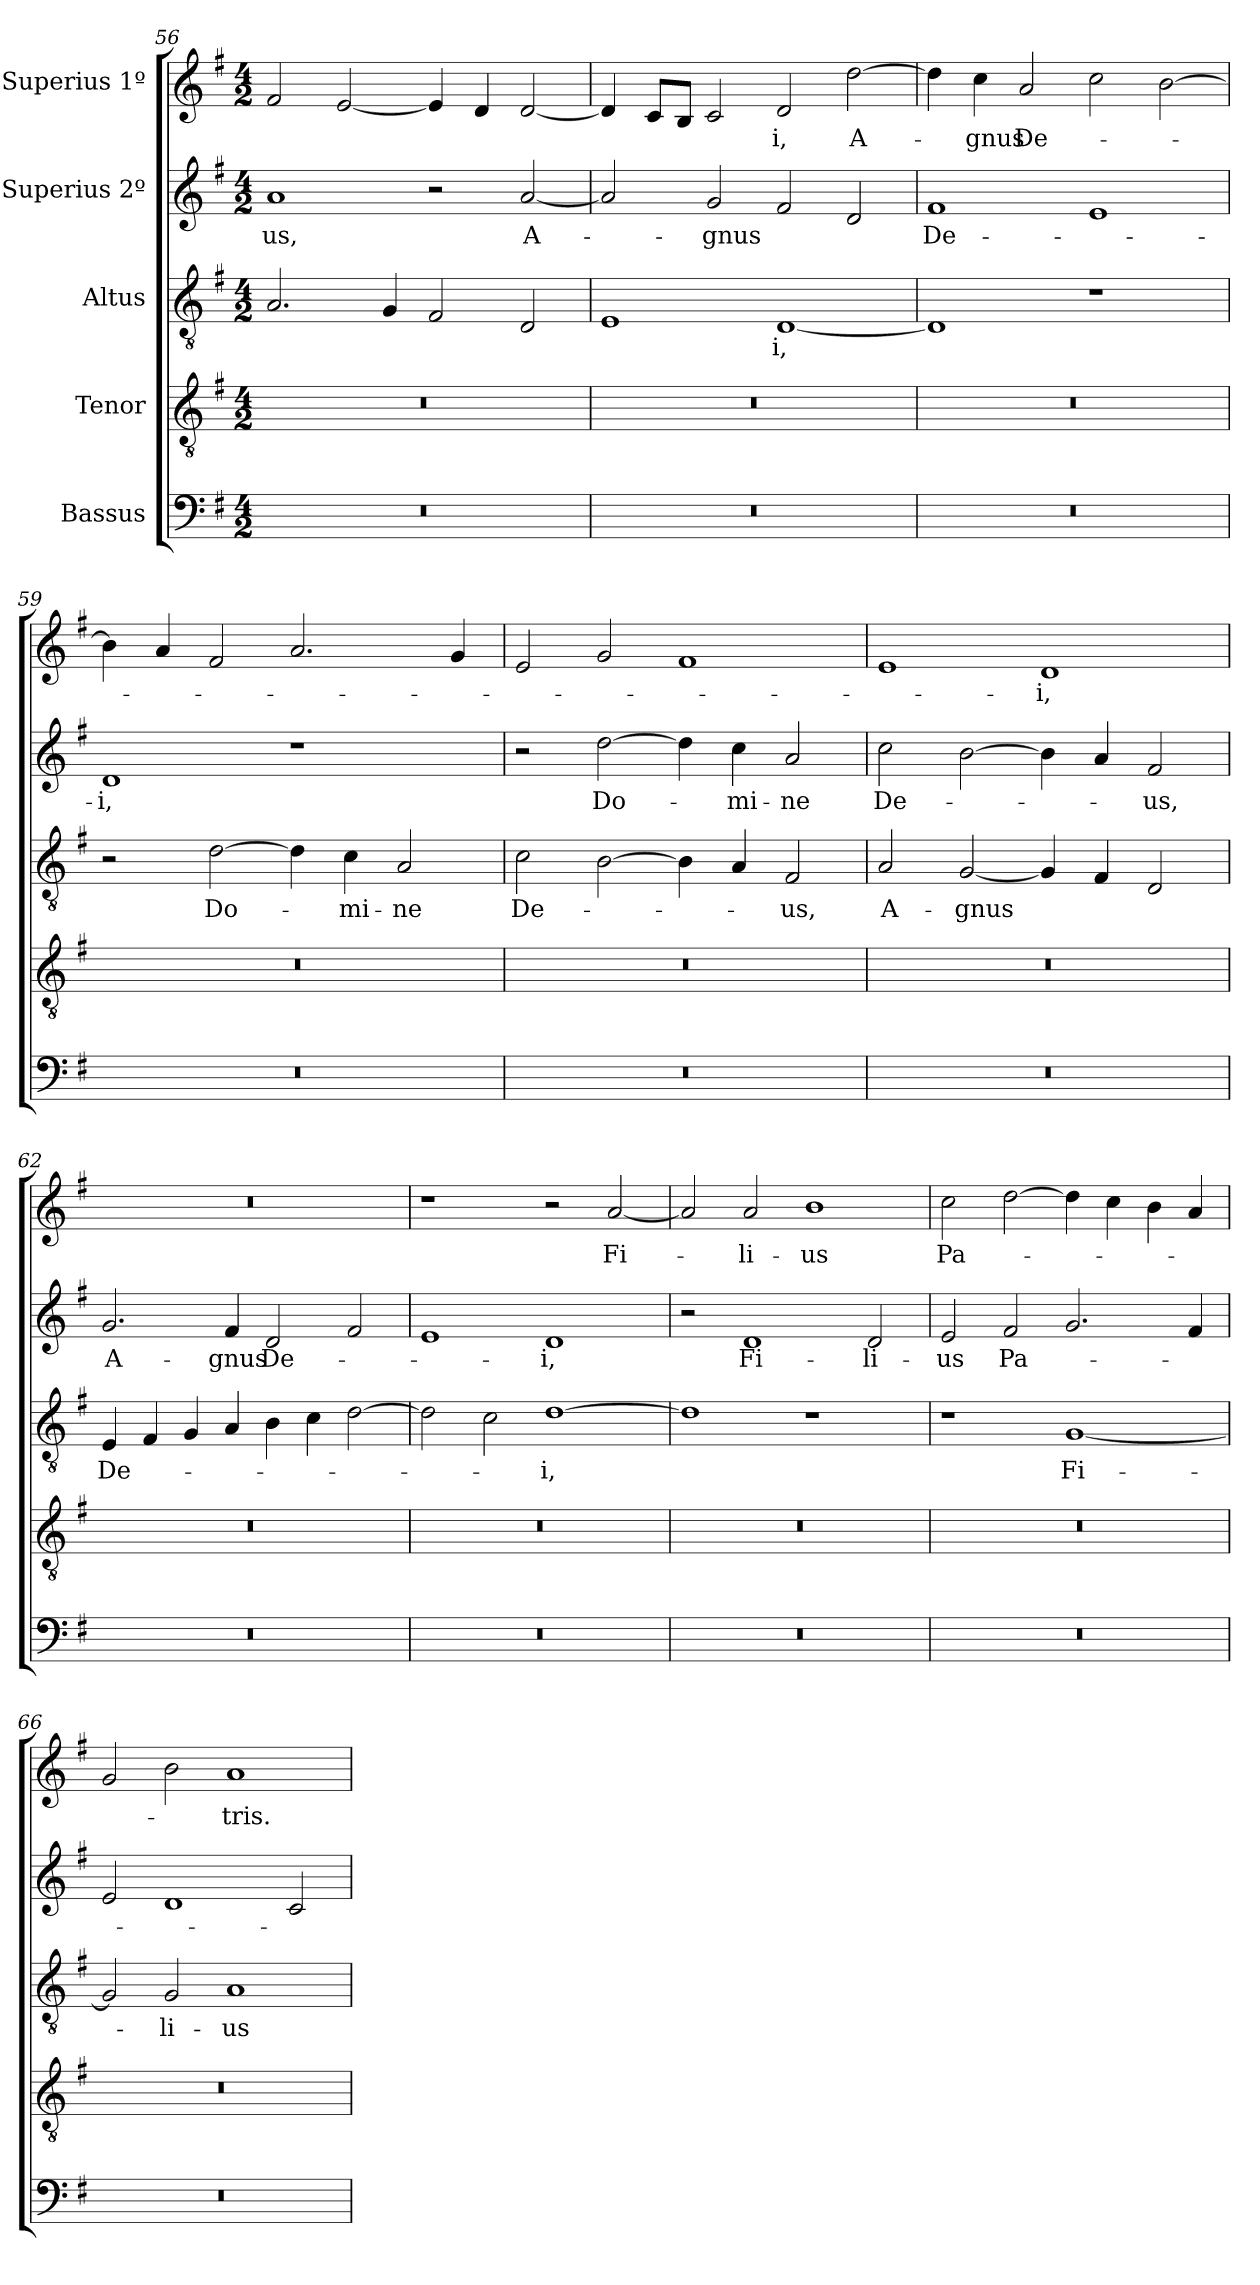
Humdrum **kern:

**kern	**kern	**kern	**text	**kern	**text	**kern	**text
*part5	*part4	*part3	*part3	*part2	*part2	*part1	*part1
*staff5	*staff4	*staff3	*staff3	*staff2	*staff2	*staff1	*staff1
*I"Bassus	*I"Tenor	*I"Altus	*	*I"Superius 2º	*	*I"Superius 1º	*
*clefF4	*clefGv2	*clefGv2	*	*clefG2	*	*clefG2	*
*k[f#]	*k[f#]	*k[f#]	*	*k[f#]	*	*k[f#]	*
*M4/2	*M4/2	*M4/2	*	*M4/2	*	*M4/2	*
=56	=56	=56	=56	=56	=56	=56	=56
0r	0r	2.A/	.	1a/	-us,	2f#/	.
.	.	.	.	.	.	[2e/	.
.	.	4G/	.	.	.	.	.
.	.	2F#/	.	2r	.	4e/]	.
.	.	.	.	.	.	4d/	.
.	.	2D/	.	[2a/	A-	[2d/	.
=57	=57	=57	=57	=57	=57	=57	=57
0r	0r	1E/	.	2a/]	.	4d/]	.
.	.	.	.	.	.	8c/L	.
.	.	.	.	.	.	8B/J	.
.	.	.	.	2g/	-gnus	2c/	.
.	.	[1D/	-i,	2f#/	.	2d/	-i,
.	.	.	.	2d/	.	[2dd\	A-
=58	=58	=58	=58	=58	=58	=58	=58
0r	0r	1D/]	.	1f#/	De-	4dd\]	.
.	.	.	.	.	.	4cc\	-gnus
.	.	.	.	.	.	2a/	De-
.	.	1r	.	1e/	.	2cc\	.
.	.	.	.	.	.	[2b\	.
=59	=59	=59	=59	=59	=59	=59	=59
0r	0r	2r	.	1d/	-i,	4b\]	.
.	.	.	.	.	.	4a/	.
.	.	[2d\	Do-	.	.	2f#/	.
.	.	4d\]	.	1r	.	2.a/	.
.	.	4c\	-mi-	.	.	.	.
.	.	2A/	-ne	.	.	.	.
.	.	.	.	.	.	4g/	.
=60	=60	=60	=60	=60	=60	=60	=60
0r	0r	2c\	De-	2r	.	2e/	.
.	.	[2B\	.	[2dd\	Do-	2g/	.
.	.	4B\]	.	4dd\]	.	1f#/	.
.	.	4A/	.	4cc\	-mi-	.	.
.	.	2F#/	-us,	2a/	-ne	.	.
=61	=61	=61	=61	=61	=61	=61	=61
0r	0r	2A/	A-	2cc\	De-	1e/	.
.	.	[2G/	-gnus	[2b\	.	.	.
.	.	4G/]	.	4b\]	.	1d/	-i,
.	.	4F#/	.	4a/	.	.	.
.	.	2D/	.	2f#/	-us,	.	.
=62	=62	=62	=62	=62	=62	=62	=62
0r	0r	4E/	De-	2.g/	A-	0r	.
.	.	4F#/	.	.	.	.	.
.	.	4G/	.	.	.	.	.
.	.	4A/	.	4f#/	-gnus	.	.
.	.	4B\	.	2d/	De-	.	.
.	.	4c\	.	.	.	.	.
.	.	[2d\	.	2f#/	.	.	.
=63	=63	=63	=63	=63	=63	=63	=63
0r	0r	2d\]	.	1e/	.	1r	.
.	.	2c\	.	.	.	.	.
.	.	[1d\	-i,	1d/	-i,	2r	.
.	.	.	.	.	.	[2a/	Fi-
=64	=64	=64	=64	=64	=64	=64	=64
0r	0r	1d\]	.	2r	.	2a/]	.
.	.	.	.	1d/	Fi-	2a/	-li-
.	.	1r	.	.	.	1b\	-us
.	.	.	.	2d/	-li-	.	.
=65	=65	=65	=65	=65	=65	=65	=65
0r	0r	1r	.	2e/	-us	2cc\	Pa-
.	.	.	.	2f#/	Pa-	[2dd\	.
.	.	[1G/	Fi-	2.g/	.	4dd\]	.
.	.	.	.	.	.	4cc\	.
.	.	.	.	.	.	4b\	.
.	.	.	.	4f#/	.	4a/	.
=66	=66	=66	=66	=66	=66	=66	=66
0r	0r	2G/]	.	2e/	.	2g/	.
.	.	2G/	-li-	1d/	.	2b\	.
.	.	1A/	-us	.	.	1a/	-tris.
.	.	.	.	2c/	.	.	.
=	=	=	=	=	=	=	=
*-	*-	*-	*-	*-	*-	*-	*-
